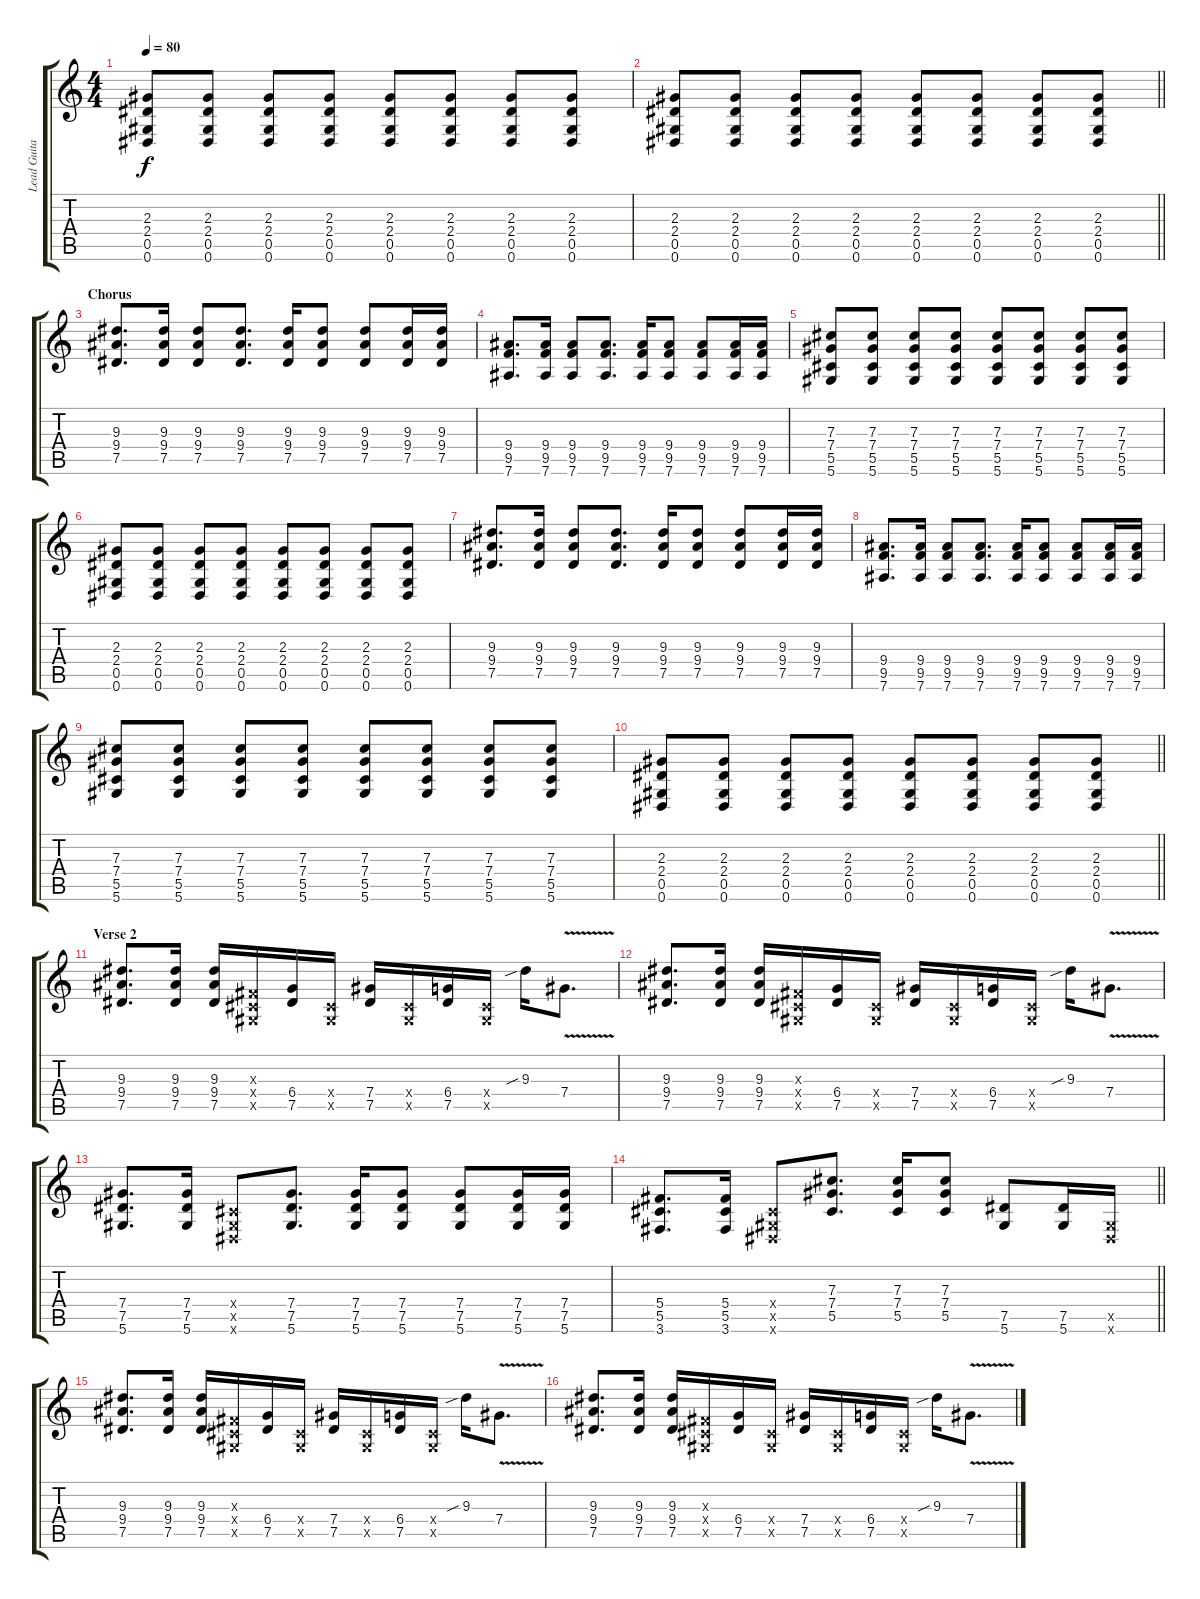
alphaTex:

\track ("Lead Guitar" "Lead Guita") {instrument distortionguitar}
\staff {score tabs}
\tuning (Eb4 Bb3 Gb3 Db3 Ab2 Eb2) {hide}
\ts (4 4)
\tempo 80
\clef g2
\ks c
(2.3 2.4 0.5 0.6).8{dy f} (2.3 2.4 0.5 0.6).8 (2.3 2.4 0.5 0.6).8 (2.3 2.4 0.5 0.6).8 (2.3 2.4 0.5 0.6).8 (2.3 2.4 0.5 0.6).8 (2.3 2.4 0.5 0.6).8 (2.3 2.4 0.5 0.6).8 |
\barLineRight lightlight
(2.3 2.4 0.5 0.6).8 (2.3 2.4 0.5 0.6).8 (2.3 2.4 0.5 0.6).8 (2.3 2.4 0.5 0.6).8 (2.3 2.4 0.5 0.6).8 (2.3 2.4 0.5 0.6).8 (2.3 2.4 0.5 0.6).8 (2.3 2.4 0.5 0.6).8 |
\section ("" "Chorus")
(9.3 9.4 7.5).8{d} (9.3 9.4 7.5).16 (9.3 9.4 7.5).8 (9.3 9.4 7.5).8{d} (9.3 9.4 7.5).16 (9.3 9.4 7.5).8 (9.3 9.4 7.5).8 (9.3 9.4 7.5).16 (9.3 9.4 7.5).16 |
(9.4 9.5 7.6).8{d} (9.4 9.5 7.6).16 (9.4 9.5 7.6).8 (9.4 9.5 7.6).8{d} (9.4 9.5 7.6).16 (9.4 9.5 7.6).8 (9.4 9.5 7.6).8 (9.4 9.5 7.6).16 (9.4 9.5 7.6).16 |
(7.3 7.4 5.5 5.6).8 (7.3 7.4 5.5 5.6).8 (7.3 7.4 5.5 5.6).8 (7.3 7.4 5.5 5.6).8 (7.3 7.4 5.5 5.6).8 (7.3 7.4 5.5 5.6).8 (7.3 7.4 5.5 5.6).8 (7.3 7.4 5.5 5.6).8 |
(2.3 2.4 0.5 0.6).8 (2.3 2.4 0.5 0.6).8 (2.3 2.4 0.5 0.6).8 (2.3 2.4 0.5 0.6).8 (2.3 2.4 0.5 0.6).8 (2.3 2.4 0.5 0.6).8 (2.3 2.4 0.5 0.6).8 (2.3 2.4 0.5 0.6).8 |
(9.3 9.4 7.5).8{d} (9.3 9.4 7.5).16 (9.3 9.4 7.5).8 (9.3 9.4 7.5).8{d} (9.3 9.4 7.5).16 (9.3 9.4 7.5).8 (9.3 9.4 7.5).8 (9.3 9.4 7.5).16 (9.3 9.4 7.5).16 |
(9.4 9.5 7.6).8{d} (9.4 9.5 7.6).16 (9.4 9.5 7.6).8 (9.4 9.5 7.6).8{d} (9.4 9.5 7.6).16 (9.4 9.5 7.6).8 (9.4 9.5 7.6).8 (9.4 9.5 7.6).16 (9.4 9.5 7.6).16 |
(7.3 7.4 5.5 5.6).8 (7.3 7.4 5.5 5.6).8 (7.3 7.4 5.5 5.6).8 (7.3 7.4 5.5 5.6).8 (7.3 7.4 5.5 5.6).8 (7.3 7.4 5.5 5.6).8 (7.3 7.4 5.5 5.6).8 (7.3 7.4 5.5 5.6).8 |
\barLineRight lightlight
(2.3 2.4 0.5 0.6).8 (2.3 2.4 0.5 0.6).8 (2.3 2.4 0.5 0.6).8 (2.3 2.4 0.5 0.6).8 (2.3 2.4 0.5 0.6).8 (2.3 2.4 0.5 0.6).8 (2.3 2.4 0.5 0.6).8 (2.3 2.4 0.5 0.6).8 |
\section ("" "Verse 2")
(9.3 9.4 7.5).8{d} (9.3 9.4 7.5).16 (9.3 9.4 7.5).16 (0.3{x} 0.4{x} 0.5{x}).16 (6.4 7.5).16 (0.4{x} 0.5{x}).16 (7.4 7.5).16 (0.4{x} 0.5{x}).16 (6.4 7.5).16 (0.4{x} 0.5{x}).16 9.3{sib}.16 7.4{v}.8{d} |
(9.3 9.4 7.5).8{d} (9.3 9.4 7.5).16 (9.3 9.4 7.5).16 (0.3{x} 0.4{x} 0.5{x}).16 (6.4 7.5).16 (0.4{x} 0.5{x}).16 (7.4 7.5).16 (0.4{x} 0.5{x}).16 (6.4 7.5).16 (0.4{x} 0.5{x}).16 9.3{sib}.16 7.4{v}.8{d} |
(7.4 7.5 5.6).8{d} (7.4 7.5 5.6).16 (0.4{x} 0.5{x} 0.6{x}).8 (7.4 7.5 5.6).8{d} (7.4 7.5 5.6).16 (7.4 7.5 5.6).8 (7.4 7.5 5.6).8 (7.4 7.5 5.6).16 (7.4 7.5 5.6).16 |
\barLineRight lightlight
(5.4 5.5 3.6).8{d} (5.4 5.5 3.6).16 (0.4{x} 0.5{x} 0.6{x}).8 (7.3 7.4 5.5).8{d} (7.3 7.4 5.5).16 (7.3 7.4 5.5).8 (7.5 5.6).8 (7.5 5.6).16 (0.5{x} 0.6{x}).16 |
(9.3 9.4 7.5).8{d} (9.3 9.4 7.5).16 (9.3 9.4 7.5).16 (0.3{x} 0.4{x} 0.5{x}).16 (6.4 7.5).16 (0.4{x} 0.5{x}).16 (7.4 7.5).16 (0.4{x} 0.5{x}).16 (6.4 7.5).16 (0.4{x} 0.5{x}).16 9.3{sib}.16 7.4{v}.8{d} |
(9.3 9.4 7.5).8{d} (9.3 9.4 7.5).16 (9.3 9.4 7.5).16 (0.3{x} 0.4{x} 0.5{x}).16 (6.4 7.5).16 (0.4{x} 0.5{x}).16 (7.4 7.5).16 (0.4{x} 0.5{x}).16 (6.4 7.5).16 (0.4{x} 0.5{x}).16 9.3{sib}.16 7.4{v}.8{d}
